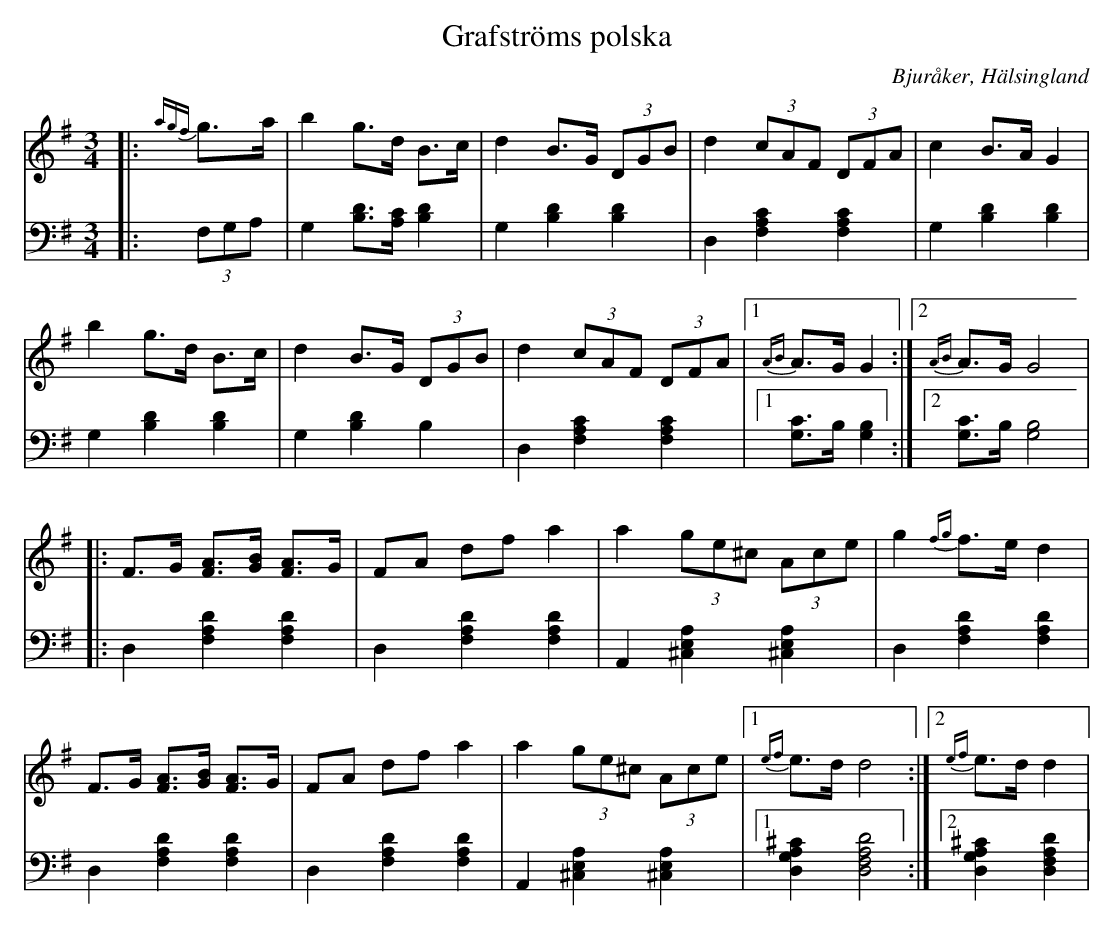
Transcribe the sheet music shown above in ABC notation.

X:1
T: Grafströms polska
O: Bjuråker, Hälsingland
M: 3/4
L: 1/8
K: G
V:1
V:2
V: 1
|:{agf}g>a|b2 g>d B>c|d2 B>G (3DGB|d2 (3cAF (3DFA|c2 B>A G2|
b2 g>d B>c|d2 B>G (3DGB|d2 (3cAF (3DFA|1 {AB}A>G G2:|2 {AB}A>G G4|
|:F>G [FA]>[GB] [FA]>G |FA df a2 |a2 (3ge^c (3Ace |g2 {fg}f>e d2 |
F>G [FA]>[GB] [FA]>G |FA df a2 |a2 (3ge^c (3Ace |1 {ef}e>d d4:|2 {ef}e>d d2|
V:2 clef=bass
|:(3F,G,A, | G,2 [B,D]>[A,C] [B,2D2]| G,2 [B,2D2] [B,2D2]|D,2 [F,2A,2C2] [F,2A,2C2]| G,2 [B,2D2] [B,2D2]|
G,2 [B,2D2] [B,2D2]|G,2 [B,2D2] B,2|D,2 [F,2A,2C2] [F,2A,2C2]|1 [G,C]>B, [G,2B,2]:|2 [G,C]>B, [G,4B,4]|
|:D,2 [F,2A,2D2] [F,2A,2D2]|D,2 [F,2A,2D2] [F,2A,2D2]| A,,2 [^C,2E,2A,2] [^C,2E,2A,2]|D,2 [F,2A,2D2] [F,2A,2D2] |
D,2 [F,2A,2D2] [F,2A,2D2] | D,2 [F,2A,2D2] [F,2A,2D2] | A,,2 [^C,2E,2A,2] [^C,2E,2A,2]|1 [D,2G,2A,2^C2] [D,4F,4A,4D4]:|2 [D,2G,2A,2^C2] [D,2F,2A,2D2]|
